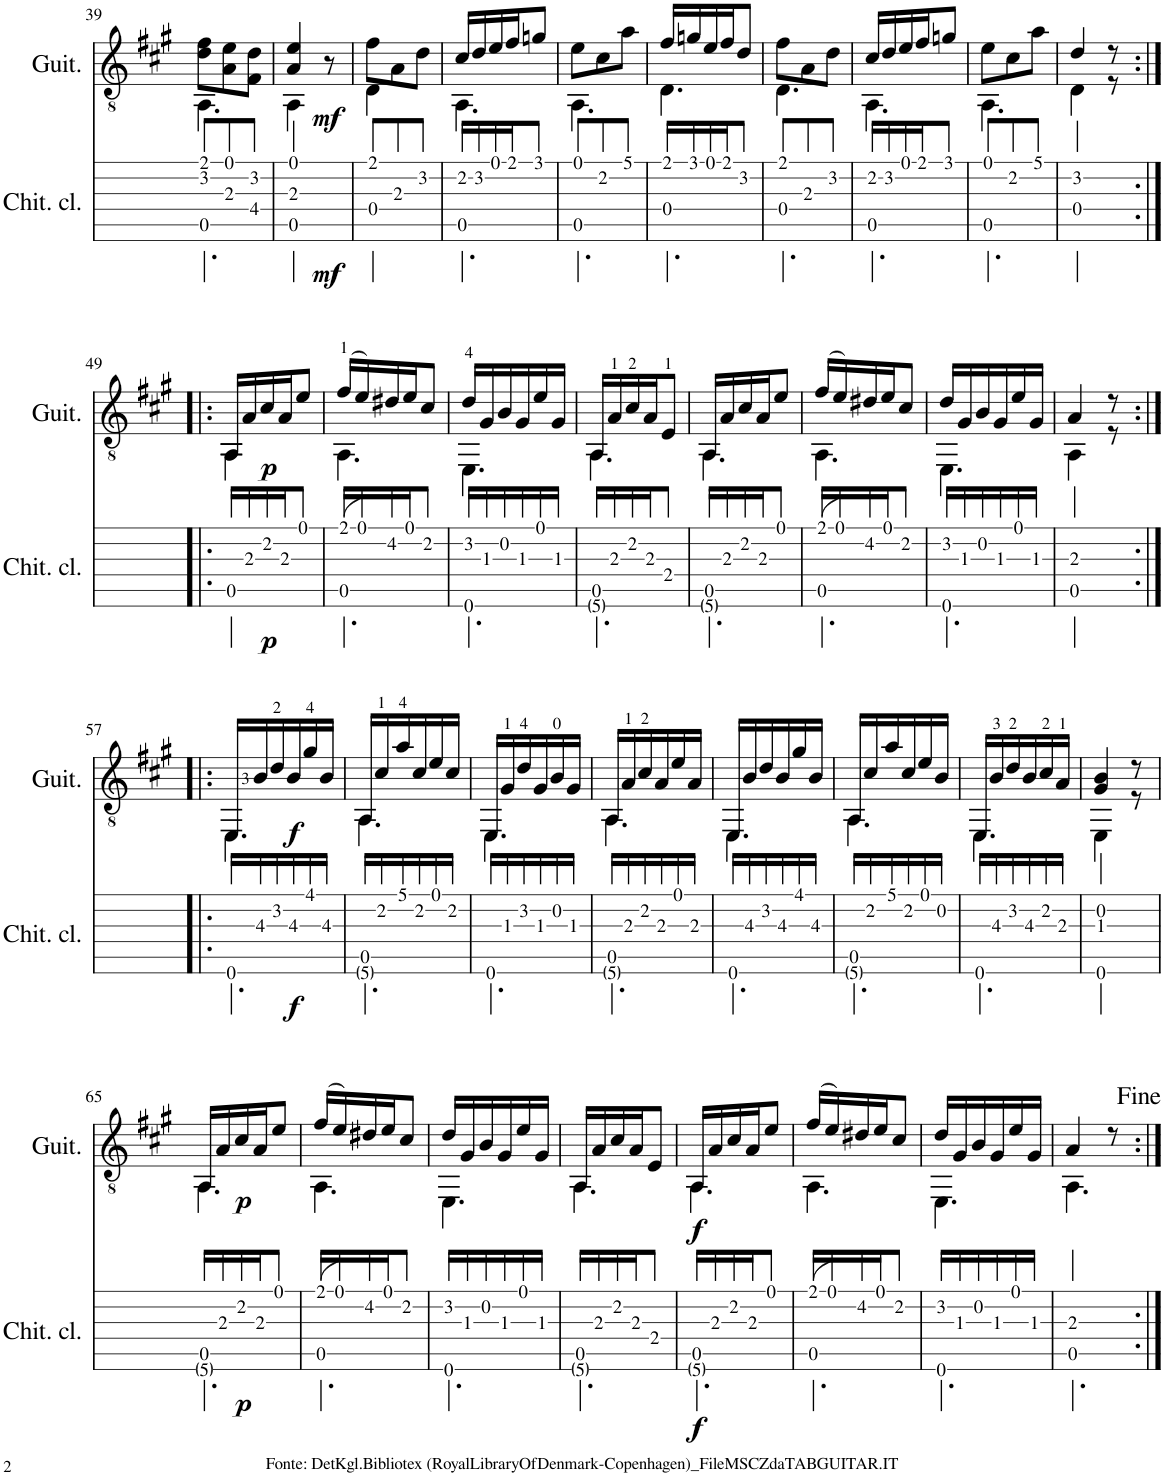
**kern	**dynam	**kern	**dynam
*part2	*part2	*part1	*part1
*staff2	*staff2	*staff1	*staff1
*I"Chitarra classica	*	*I"Guitar	*
*I'Chit. cl.	*	*I'Guit.	*
!!LO:PB:g=z
*	*	*clefGv2	*
*k[f#c#g#]	*	*k[f#c#g#]	*
*M3/8	*	*M3/8	*
=39	=39	=39	=39
*^	*	*^	*
8d/ 8f#/L	4.AA\	.	8d\ 8f#\L	4.AA\	.
8A/ 8e/	.	.	8A\ 8e\	.	.
8F#/ 8d/J	.	.	8F#\ 8d\J	.	.
=40	=40	=40	=40	=40	=40
4A/ 4e/	4AA\	.	4A/ 4e/	4AA\	.
!	!	!LO:DY:b	!	!	!LO:DY:b
8r	8ryy	mf	8r	8ryy	mf
=41	=41	=41	=41	=41	=41
8f#/L	4D\	.	8f#\L	4D\	.
8A/	.	.	8A\	.	.
8d/J	8ryy	.	8d\J	8ryy	.
=42	=42	=42	=42	=42	=42
16c#/LL	4.AA\	.	16c#/LL	4.AA\	.
16d/	.	.	16d/	.	.
16e/	.	.	16e/	.	.
16f#/J	.	.	16f#/J	.	.
8gn/J	.	.	8gn/J	.	.
=43	=43	=43	=43	=43	=43
8e/L	4.AA\	.	8e\L	4.AA\	.
8c#/	.	.	8c#\	.	.
8a/J	.	.	8a\J	.	.
=44	=44	=44	=44	=44	=44
16f#/LL	4.D\	.	16f#/LL	4.D\	.
16gn/	.	.	16gn/	.	.
16e/	.	.	16e/	.	.
16f#/J	.	.	16f#/J	.	.
8d/J	.	.	8d/J	.	.
=45	=45	=45	=45	=45	=45
8f#/L	4.D\	.	8f#\L	4.D\	.
8A/	.	.	8A\	.	.
8d/J	.	.	8d\J	.	.
=46	=46	=46	=46	=46	=46
16c#/LL	4.AA\	.	16c#/LL	4.AA\	.
16d/	.	.	16d/	.	.
16e/	.	.	16e/	.	.
16f#/J	.	.	16f#/J	.	.
8gn/J	.	.	8gn/J	.	.
=47	=47	=47	=47	=47	=47
8e/L	4.AA\	.	8e\L	4.AA\	.
8c#/	.	.	8c#\	.	.
8a/J	.	.	8a\J	.	.
=48	=48	=48	=48	=48	=48
4d/	4D\	.	4d/	4D\	.
8r	8r	.	8r	8r	.
!!LO:LB:g=z	!!
=49:|!|:	=49:|!|:	=49:|!|:	=49:|!|:	=49:|!|:	=49:|!|:
16AA/LL	4AA\	.	16AA/LL	4AA\	.
16A/	.	.	16A/	.	.
!	!	!LO:DY:b	!	!	!LO:DY:b
16c#/	.	p	16c#/	.	p
16A/J	.	.	16A/J	.	.
8e/J	8ryy	.	8e/J	8ryy	.
=50	=50	=50	=50	=50	=50
(16f#/LL	4.AA\	.	(16f#/LL	4.AA\	.
16e/)	.	.	16e/)	.	.
16d#X/	.	.	16d#X/	.	.
16e/J	.	.	16e/J	.	.
8c#/J	.	.	8c#/J	.	.
=51	=51	=51	=51	=51	=51
16d/LL	4.EE\	.	16d/LL	4.EE\	.
16G#/	.	.	16G#/	.	.
16B/	.	.	16B/	.	.
16G#/	.	.	16G#/	.	.
16e/	.	.	16e/	.	.
16G#/JJ	.	.	16G#/JJ	.	.
=52	=52	=52	=52	=52	=52
16AA/LL	4.AA\	.	16AA/LL	4.AA\	.
16A/	.	.	16A/	.	.
16c#/	.	.	16c#/	.	.
16A/J	.	.	16A/J	.	.
8E/J	.	.	8E/J	.	.
=53	=53	=53	=53	=53	=53
16AA/LL	4.AA\	.	16AA/LL	4.AA\	.
16A/	.	.	16A/	.	.
16c#/	.	.	16c#/	.	.
16A/J	.	.	16A/J	.	.
8e/J	.	.	8e/J	.	.
=54	=54	=54	=54	=54	=54
(16f#/LL	4.AA\	.	(16f#/LL	4.AA\	.
16e/)	.	.	16e/)	.	.
16d#X/	.	.	16d#X/	.	.
16e/J	.	.	16e/J	.	.
8c#/J	.	.	8c#/J	.	.
=55	=55	=55	=55	=55	=55
16d/LL	4.EE\	.	16d/LL	4.EE\	.
16G#/	.	.	16G#/	.	.
16B/	.	.	16B/	.	.
16G#/	.	.	16G#/	.	.
16e/	.	.	16e/	.	.
16G#/JJ	.	.	16G#/JJ	.	.
=56	=56	=56	=56	=56	=56
4A/	4AA\	.	4A/	4AA\	.
8r	8r	.	8r	8r	.
!!LO:LB:g=z	!!
=57:|!|:	=57:|!|:	=57:|!|:	=57:|!|:	=57:|!|:	=57:|!|:
16EE/LL	4.EE\	.	16EE/LL	4.EE\	.
16B/	.	.	16B/	.	.
16d/	.	.	16d/	.	.
!	!	!LO:DY:b	!	!	!LO:DY:b
16B/	.	f	16B/	.	f
16g#/	.	.	16g#/	.	.
16B/JJ	.	.	16B/JJ	.	.
=58	=58	=58	=58	=58	=58
16AA/LL	4.AA\	.	16AA/LL	4.AA\	.
16c#/	.	.	16c#/	.	.
16a/	.	.	16a/	.	.
16c#/	.	.	16c#/	.	.
16e/	.	.	16e/	.	.
16c#/JJ	.	.	16c#/JJ	.	.
=59	=59	=59	=59	=59	=59
16EE/LL	4.EE\	.	16EE/LL	4.EE\	.
16G#/	.	.	16G#/	.	.
16d/	.	.	16d/	.	.
16G#/	.	.	16G#/	.	.
16B/	.	.	16B/	.	.
16G#/JJ	.	.	16G#/JJ	.	.
=60	=60	=60	=60	=60	=60
16AA/LL	4.AA\	.	16AA/LL	4.AA\	.
16A/	.	.	16A/	.	.
16c#/	.	.	16c#/	.	.
16A/	.	.	16A/	.	.
16e/	.	.	16e/	.	.
16A/JJ	.	.	16A/JJ	.	.
=61	=61	=61	=61	=61	=61
16EE/LL	4.EE\	.	16EE/LL	4.EE\	.
16B/	.	.	16B/	.	.
16d/	.	.	16d/	.	.
16B/	.	.	16B/	.	.
16g#/	.	.	16g#/	.	.
16B/JJ	.	.	16B/JJ	.	.
=62	=62	=62	=62	=62	=62
16AA/LL	4.AA\	.	16AA/LL	4.AA\	.
16c#/	.	.	16c#/	.	.
16a/	.	.	16a/	.	.
16c#/	.	.	16c#/	.	.
16e/	.	.	16e/	.	.
16B/JJ	.	.	16B/JJ	.	.
=63	=63	=63	=63	=63	=63
16EE/LL	4.EE\	.	16EE/LL	4.EE\	.
16B/	.	.	16B/	.	.
16d/	.	.	16d/	.	.
16B/	.	.	16B/	.	.
16c#/	.	.	16c#/	.	.
16A/JJ	.	.	16A/JJ	.	.
=64	=64	=64	=64	=64	=64
4G#/ 4B/	4EE\	.	4G#/ 4B/	4EE\	.
8r	8r	.	8r	8r	.
!!LO:LB:g=z	!!
=65	=65	=65	=65	=65	=65
16AA/LL	4.AA\	.	16AA/LL	4.AA\	.
16A/	.	.	16A/	.	.
!	!	!LO:DY:b	!	!	!LO:DY:b
16c#/	.	p	16c#/	.	p
16A/J	.	.	16A/J	.	.
8e/J	.	.	8e/J	.	.
=66	=66	=66	=66	=66	=66
(16f#/LL	4.AA\	.	(16f#/LL	4.AA\	.
16e/)	.	.	16e/)	.	.
16d#X/	.	.	16d#X/	.	.
16e/J	.	.	16e/J	.	.
8c#/J	.	.	8c#/J	.	.
=67	=67	=67	=67	=67	=67
16d/LL	4.EE\	.	16d/LL	4.EE\	.
16G#/	.	.	16G#/	.	.
16B/	.	.	16B/	.	.
16G#/	.	.	16G#/	.	.
16e/	.	.	16e/	.	.
16G#/JJ	.	.	16G#/JJ	.	.
=68	=68	=68	=68	=68	=68
16AA/LL	4.AA\	.	16AA/LL	4.AA\	.
16A/	.	.	16A/	.	.
16c#/	.	.	16c#/	.	.
16A/J	.	.	16A/J	.	.
8E/J	.	.	8E/J	.	.
=69	=69	=69	=69	=69	=69
!	!	!LO:DY:b	!	!	!LO:DY:b
16AA/LL	4.AA\	f	16AA/LL	4.AA\	f
16A/	.	.	16A/	.	.
16c#/	.	.	16c#/	.	.
16A/J	.	.	16A/J	.	.
8e/J	.	.	8e/J	.	.
=70	=70	=70	=70	=70	=70
(16f#/LL	4.AA\	.	(16f#/LL	4.AA\	.
16e/)	.	.	16e/)	.	.
16d#X/	.	.	16d#X/	.	.
16e/J	.	.	16e/J	.	.
8c#/J	.	.	8c#/J	.	.
=71	=71	=71	=71	=71	=71
16d/LL	4.EE\	.	16d/LL	4.EE\	.
16G#/	.	.	16G#/	.	.
16B/	.	.	16B/	.	.
16G#/	.	.	16G#/	.	.
16e/	.	.	16e/	.	.
16G#/JJ	.	.	16G#/JJ	.	.
=72	=72	=72	=72	=72	=72
4A/	4.AA\	.	4A/	4.AA\	.
8r	.	.	8r	.	.
*v	*v	*	*	*	*
*	*	*v	*v	*
=:|!	=:|!	=:|!	=:|!
*-	*-	*-	*-
